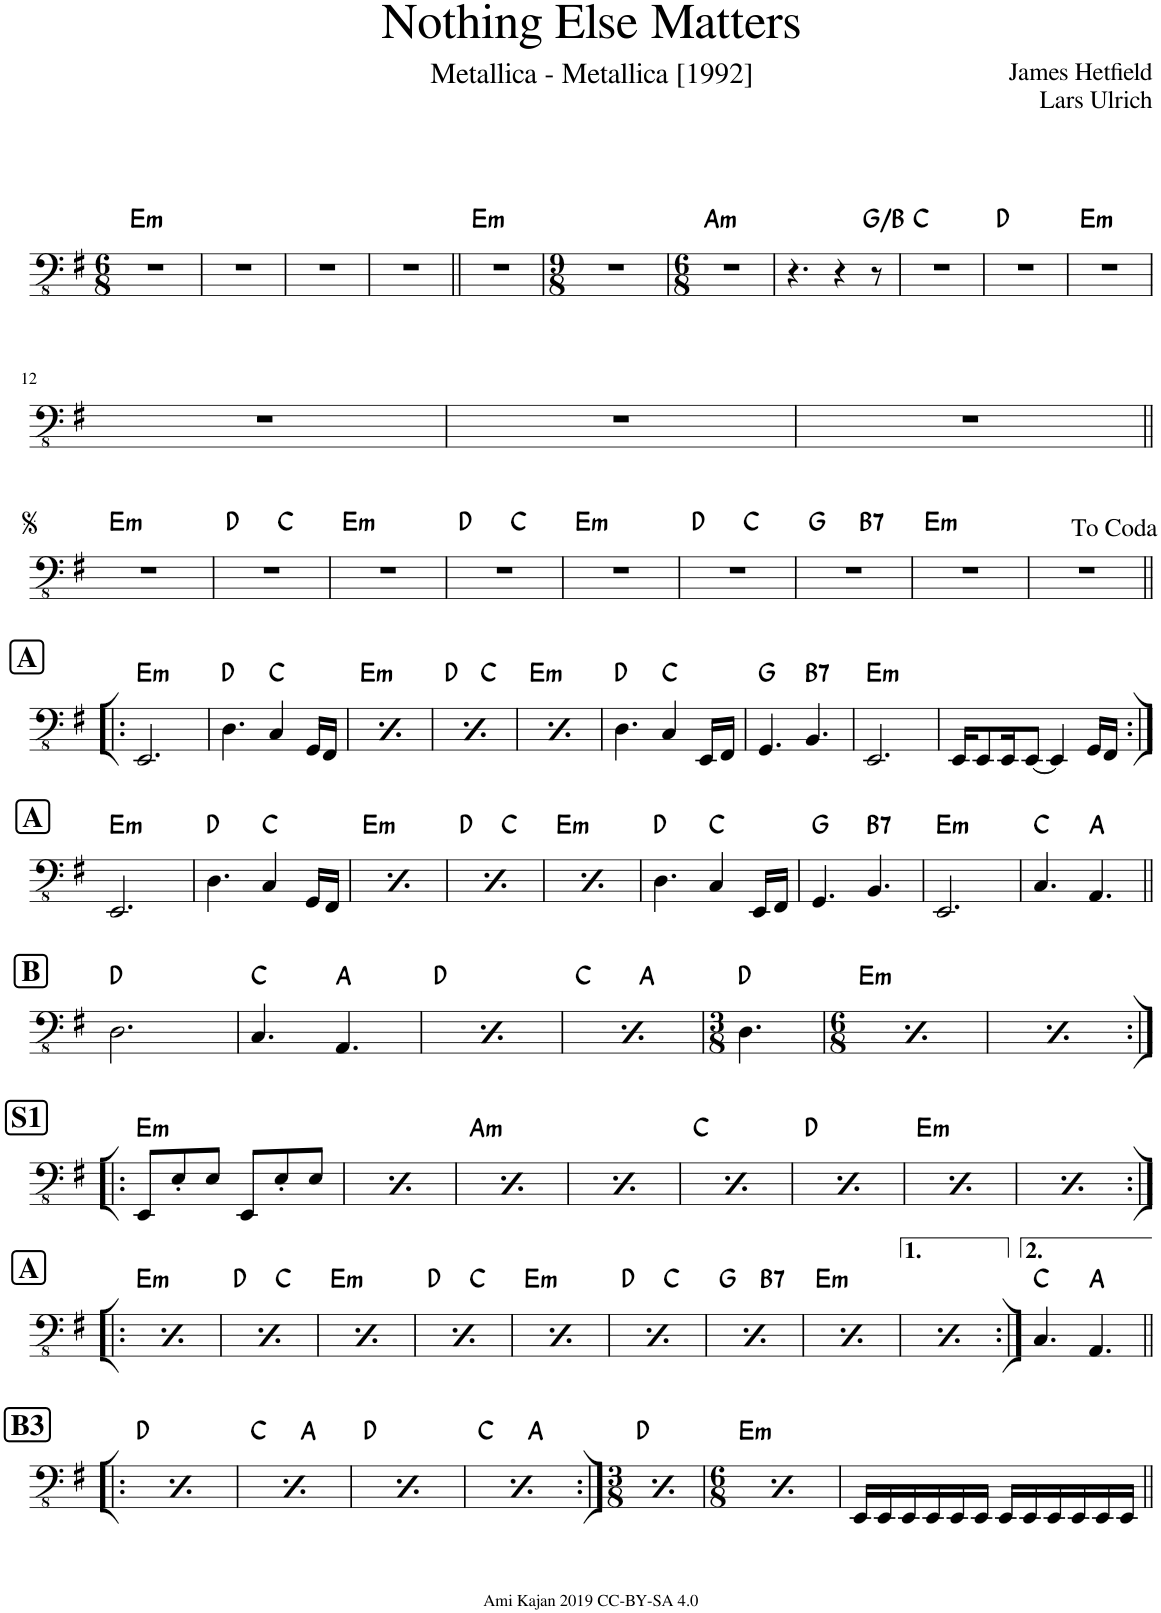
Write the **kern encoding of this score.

**kern	**harte
*part1	*part1
*staff1	*
*I"Acoustic Bass	*
*I'Bass	*
*clefFv4	*
*k[f#]	*
*M6/8	*
=1	=1
!	!LO:H:kt=m
2.r	E:min
=2	=2
2.r	.
=3	=3
2.r	.
=4	=4
2.r	.
=5||	=5||
!	!LO:H:kt=m
2.r	E:min
=6	=6
*M9/8	*
8%9r	.
=7	=7
*M6/8	*
!	!LO:H:kt=m
2.r	A:min
=8	=8
4.r	.
4r	.
8r	G:maj/3
=9	=9
2.r	C:maj
=10	=10
2.r	D:maj
=11	=11
!	!LO:H:kt=m
2.r	E:min
!!LO:LB:g=z
=12	=12
2.r	.
=13	=13
2.r	.
=14	=14
2.r	.
!!LO:LB:g=z
=15||	=15||
!	!LO:H:kt=m
2.r	E:min
=16	=16
*^	*
2.r	4.ryy	D:maj
.	4.ryy	C:maj
=17	=17	=17
!	!	!LO:H:kt=m
*v	*v	*
2.r	E:min
=18	=18
*^	*
2.r	4.ryy	D:maj
.	4.ryy	C:maj
=19	=19	=19
!	!	!LO:H:kt=m
*v	*v	*
2.r	E:min
=20	=20
*^	*
2.r	4.ryy	D:maj
.	4.ryy	C:maj
=21	=21	=21
2.r	4.ryy	G:maj
!	!	!LO:H:kt=7
.	4.ryy	B:7
=22	=22	=22
!	!	!LO:H:kt=m
*v	*v	*
2.r	E:min
=23	=23
2.r	.
!!LO:LB:g=z
!!LO:REH:place=s1:a:B:cj:fs=14:t=A
=24!|:	=24!|:
!	!LO:H:kt=m
2.EEE/	E:min
=25	=25
4.DD\	D:maj
4CC/	C:maj
16GGG/LL	.
16FFF#/JJ	.
=26	=26
4.DD\	D:maj
4CC/	C:maj
16GGG/LL	.
16FFF#/JJ	.
=27	=27
4.DD\	D:maj
4CC/	C:maj
16GGG/LL	.
16FFF#/JJ	.
=28	=28
4.DD\	D:maj
4CC/	C:maj
16GGG/LL	.
16FFF#/JJ	.
=29	=29
4.DD\	D:maj
4CC/	C:maj
16EEE/LL	.
16FFF#/JJ	.
=30	=30
4.GGG/	G:maj
!	!LO:H:kt=7
4.BBB/	B:7
=31	=31
!	!LO:H:kt=m
2.EEE/	E:min
=32	=32
16EEE/KL	.
8EEE/	.
16EEE/K	.
[8EEE/J	.
4EEE/]	.
16GGG/LL	.
16FFF#/JJ	.
!!LO:LB:g=z
!!LO:REH:place=s1:a:B:cj:fs=14:t=A
=33:|!	=33:|!
!	!LO:H:kt=m
2.EEE/	E:min
=34	=34
4.DD\	D:maj
4CC/	C:maj
16GGG/LL	.
16FFF#/JJ	.
=35	=35
4.DD\	D:maj
4CC/	C:maj
16GGG/LL	.
16FFF#/JJ	.
=36	=36
4.DD\	D:maj
4CC/	C:maj
16GGG/LL	.
16FFF#/JJ	.
=37	=37
4.DD\	D:maj
4CC/	C:maj
16GGG/LL	.
16FFF#/JJ	.
=38	=38
4.DD\	D:maj
4CC/	C:maj
16EEE/LL	.
16FFF#/JJ	.
=39	=39
4.GGG/	G:maj
!	!LO:H:kt=7
4.BBB/	B:7
=40	=40
!	!LO:H:kt=m
2.EEE/	E:min
=41	=41
4.CC/	C:maj
4.AAA/	A:maj
!!LO:LB:g=z
!!LO:REH:place=s1:a:B:cj:fs=14:t=B
=42||	=42||
2.DD\	D:maj
=43	=43
4.CC/	C:maj
4.AAA/	A:maj
=44	=44
4.CC/	C:maj
4.AAA/	A:maj
=45	=45
4.CC/	C:maj
4.AAA/	A:maj
=46	=46
*M3/8	*
4.DD\	D:maj
=47	=47
*M6/8	*
4.DD\	D:maj
=48	=48
4.DD\	D:maj
!!LO:LB:g=z
!!LO:REH:place=s1:a:B:cj:fs=14:t=S1
=49:|!|:	=49:|!|:
!	!LO:H:kt=m
8EEE/L	E:min
8EE'/	.
8EE/J	.
8EEE/L	.
8EE'/	.
8EE/J	.
!!LO:REH:place=s1:a:B:cj:fs=14:t=S1
=50	=50
!	!LO:H:kt=m
8EEE/L	E:min
8EE'/	.
8EE/J	.
8EEE/L	.
8EE'/	.
8EE/J	.
!!LO:REH:place=s1:a:B:cj:fs=14:t=S1
=51	=51
!	!LO:H:kt=m
8EEE/L	E:min
8EE'/	.
8EE/J	.
8EEE/L	.
8EE'/	.
8EE/J	.
!!LO:REH:place=s1:a:B:cj:fs=14:t=S1
=52	=52
!	!LO:H:kt=m
8EEE/L	E:min
8EE'/	.
8EE/J	.
8EEE/L	.
8EE'/	.
8EE/J	.
!!LO:REH:place=s1:a:B:cj:fs=14:t=S1
=53	=53
!	!LO:H:kt=m
8EEE/L	E:min
8EE'/	.
8EE/J	.
8EEE/L	.
8EE'/	.
8EE/J	.
!!LO:REH:place=s1:a:B:cj:fs=14:t=S1
=54	=54
!	!LO:H:kt=m
8EEE/L	E:min
8EE'/	.
8EE/J	.
8EEE/L	.
8EE'/	.
8EE/J	.
!!LO:REH:place=s1:a:B:cj:fs=14:t=S1
=55	=55
!	!LO:H:kt=m
8EEE/L	E:min
8EE'/	.
8EE/J	.
8EEE/L	.
8EE'/	.
8EE/J	.
!!LO:REH:place=s1:a:B:cj:fs=14:t=S1
=56	=56
!	!LO:H:kt=m
8EEE/L	E:min
8EE'/	.
8EE/J	.
8EEE/L	.
8EE'/	.
8EE/J	.
!!LO:LB:g=z
!!LO:REH:place=s1:a:B:cj:fs=14:t=S1
=57:|!|:	=57:|!|:
!	!LO:H:kt=m
8EEE/L	E:min
8EE'/	.
8EE/J	.
8EEE/L	.
8EE'/	.
8EE/J	.
!!LO:REH:place=s1:a:B:cj:fs=14:t=S1
=58	=58
!	!LO:H:kt=m
8EEE/L	E:min
8EE'/	.
8EE/J	.
8EEE/L	.
8EE'/	.
8EE/J	.
!!LO:REH:place=s1:a:B:cj:fs=14:t=S1
=59	=59
!	!LO:H:kt=m
8EEE/L	E:min
8EE'/	.
8EE/J	.
8EEE/L	.
8EE'/	.
8EE/J	.
!!LO:REH:place=s1:a:B:cj:fs=14:t=S1
=60	=60
!	!LO:H:kt=m
8EEE/L	E:min
8EE'/	.
8EE/J	.
8EEE/L	.
8EE'/	.
8EE/J	.
!!LO:REH:place=s1:a:B:cj:fs=14:t=S1
=61	=61
!	!LO:H:kt=m
8EEE/L	E:min
8EE'/	.
8EE/J	.
8EEE/L	.
8EE'/	.
8EE/J	.
!!LO:REH:place=s1:a:B:cj:fs=14:t=S1
=62	=62
!	!LO:H:kt=m
8EEE/L	E:min
8EE'/	.
8EE/J	.
8EEE/L	.
8EE'/	.
8EE/J	.
!!LO:REH:place=s1:a:B:cj:fs=14:t=S1
=63	=63
!	!LO:H:kt=m
8EEE/L	E:min
8EE'/	.
8EE/J	.
8EEE/L	.
8EE'/	.
8EE/J	.
!!LO:REH:place=s1:a:B:cj:fs=14:t=S1
=64	=64
!	!LO:H:kt=m
8EEE/L	E:min
8EE'/	.
8EE/J	.
8EEE/L	.
8EE'/	.
8EE/J	.
!!LO:REH:place=s1:a:B:cj:fs=14:t=S1
=65	=65
!	!LO:H:kt=m
8EEE/L	E:min
8EE'/	.
8EE/J	.
8EEE/L	.
8EE'/	.
8EE/J	.
=66:|!	=66:|!
4.CC/	C:maj
4.AAA/	A:maj
!!LO:LB:g=z
=67!|:	=67!|:
4.CC/	C:maj
4.AAA/	A:maj
=68	=68
4.CC/	C:maj
4.AAA/	A:maj
=69	=69
4.CC/	C:maj
4.AAA/	A:maj
=70	=70
4.CC/	C:maj
4.AAA/	A:maj
=71:|!	=71:|!
*M3/8	*
4.CC/	C:maj
4.AAA/	A:maj
=72	=72
*M6/8	*
4.CC/	C:maj
4.AAA/	A:maj
=73	=73
16EEE/LL	.
16EEE/	.
16EEE/	.
16EEE/	.
16EEE/	.
16EEE/JJ	.
16EEE/LL	.
16EEE/	.
16EEE/	.
16EEE/	.
16EEE/	.
16EEE/JJ	.
=||	=||
*-	*-
